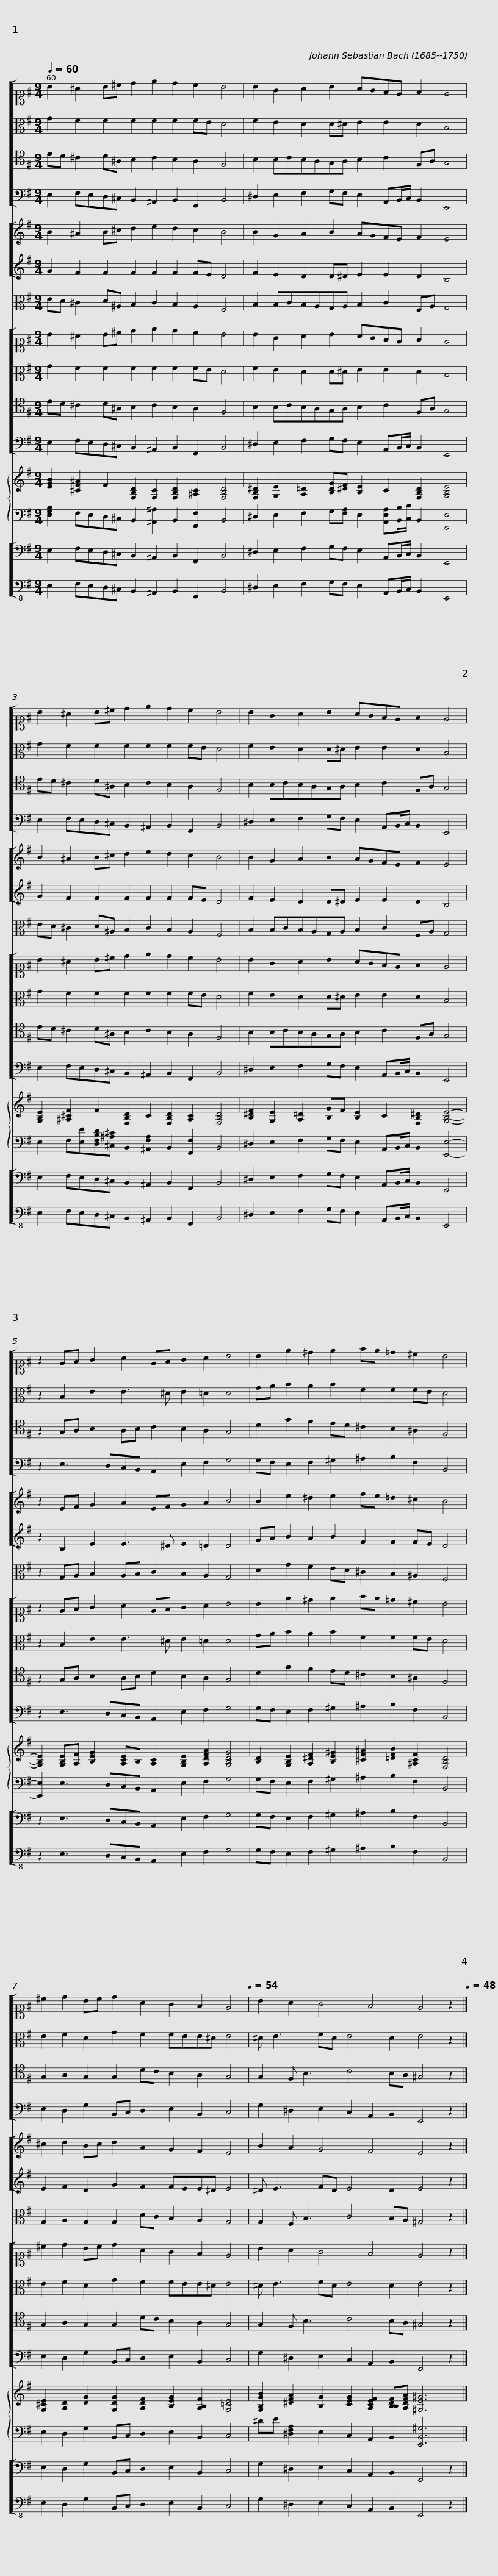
X:1
%%score [ 1 2 3 4 ] [ 5 6 ] 7 [ 8 9 10 11 ] { 12 13 } [ 14 15 ]
L:1/8
Q:1/4=60
M:9/4
I:linebreak $
K:G
V:1 alto1
V:2 alto
V:3 tenor
V:4 bass
V:5 treble
V:6 treble
V:7 alto
V:8 alto1
V:9 alto
V:10 tenor
V:11 bass
V:12 treble
V:13 bass
V:14 bass
V:15 bass-8
V:1
 B2 ^A2 B^c d2 e2 d2 c2 B4 | B2 G2 A2 B2 AGFE F2 E4 |$ B2 ^A2 B^c d2 e2 d2 c2 B4 | B2 G2 A2 B2 AGFE F2 E4 |$ z2 EF G2 A2 EF G2 A2 B4 | %5
 B2 e2 ^d2 e2 fe =d2 ^c2 B4 |$ ^c2 d2 Bc d2 A2 G2 F2 E4[Q:1/4=59][Q:1/4=58][Q:1/4=57][Q:1/4=56][Q:1/4=55][Q:1/4=54] | B2 A2 G4 F4 E4 z2[Q:1/4=53][Q:1/4=52][Q:1/4=51][Q:1/4=50][Q:1/4=49][Q:1/4=48] |] %8
V:2
 G2 F2 F2 F2 F2 F2 FE D4 | F2 E2 D2 D^D E2 E2 D2 B,4 |$ G2 F2 F2 F2 F2 F2 FE D4 | F2 E2 D2 D^D E2 E2 D2 B,4 |$ z2 B,2 E2 E3 ^D E2 =D2 D4 | %5
 GA B2 A2 B2 F2 F2 FE D4 |$ E2 F2 D2 G2 F2 FEE^D E4 | ^D E3 FD E4 D2 E4 z2 |] %8
V:3
 ED ^C2 D^A, B,2 C2 B,2 A,2 F,4 | B,2 B,CB,A,G,A, B,2 C2 F,A, G,4 |$ ED ^C2 D^A, B,2 C2 B,2 A,2 F,4 | B,2 B,CB,A,G,A, B,2 C2 F,A, G,4 |$ z2 G,A, B,2 A,B, C2 B,2 A,2 G,4 | %5
 D2 G2 F2 ED ^C2 B,2 ^A,2 F,4 |$ G,2 A,2 G,2 G,2 DC B,2 A,2 G,4 | G,2 F, B,3 C4 B,A, ^G,4 z2 |] %8
V:4
 E,2 F,E,D,^C, B,,2 ^A,,2 B,,2 F,,2 B,,4 | ^D,2 E,2 F,2 G,F, E,2 A,,B,,/C,/ B,,2 E,,4 |$ E,2 F,E,D,^C, B,,2 ^A,,2 B,,2 F,,2 B,,4 | ^D,2 E,2 F,2 G,F, E,2 A,,B,,/C,/ B,,2 E,,4 |$ z2 E,3 D,C,B,, A,,2 E,2 F,2 G,4 | %5
 G,F, E,2 F,2 ^G,2 ^A,2 B,2 F,2 B,,4 |$ E,2 D,2 G,2 B,,C, D,2 E,2 B,,2 C,4 | G,2 ^D,2 E,2 C,2 A,,2 B,,2 E,,4 z2 |] %8
V:5
 B2 ^A2 B^c d2 e2 d2 c2 B4 | B2 G2 A2 B2 AGFE F2 E4 |$ B2 ^A2 B^c d2 e2 d2 c2 B4 | B2 G2 A2 B2 AGFE F2 E4 |$ z2 EF G2 A2 EF G2 A2 B4 | %5
 B2 e2 ^d2 e2 fe =d2 ^c2 B4 |$ ^c2 d2 Bc d2 A2 G2 F2 E4 | B2 A2 G4 F4 E4 z2 |] %8
V:6
 G2 F2 F2 F2 F2 F2 FE D4 | F2 E2 D2 D^D E2 E2 D2 B,4 |$ G2 F2 F2 F2 F2 F2 FE D4 | F2 E2 D2 D^D E2 E2 D2 B,4 |$ z2 B,2 E2 E3 ^D E2 =D2 D4 | %5
 GA B2 A2 B2 F2 F2 FE D4 |$ E2 F2 D2 G2 F2 FEE^D E4 | ^D E3 FD E4 D2 E4 z2 |] %8
V:7
 ED ^C2 D^A, B,2 C2 B,2 A,2 F,4 | B,2 B,CB,A,G,A, B,2 C2 F,A, G,4 |$ ED ^C2 D^A, B,2 C2 B,2 A,2 F,4 | B,2 B,CB,A,G,A, B,2 C2 F,A, G,4 |$ z2 G,A, B,2 A,B, C2 B,2 A,2 G,4 | %5
 D2 G2 F2 ED ^C2 B,2 ^A,2 F,4 |$ G,2 A,2 G,2 G,2 DC B,2 A,2 G,4 | G,2 F, B,3 C4 B,A, ^G,4 z2 |] %8
V:8
 B2 ^A2 B^c d2 e2 d2 c2 B4 | B2 G2 A2 B2 AGFE F2 E4 |$ B2 ^A2 B^c d2 e2 d2 c2 B4 | B2 G2 A2 B2 AGFE F2 E4 |$ z2 EF G2 A2 EF G2 A2 B4 | %5
 B2 e2 ^d2 e2 fe =d2 ^c2 B4 |$ ^c2 d2 Bc d2 A2 G2 F2 E4 | B2 A2 G4 F4 E4 z2 |] %8
V:9
 G2 F2 F2 F2 F2 F2 FE D4 | F2 E2 D2 D^D E2 E2 D2 B,4 |$ G2 F2 F2 F2 F2 F2 FE D4 | F2 E2 D2 D^D E2 E2 D2 B,4 |$ z2 B,2 E2 E3 ^D E2 =D2 D4 | %5
 GA B2 A2 B2 F2 F2 FE D4 |$ E2 F2 D2 G2 F2 FEE^D E4 | ^D E3 FD E4 D2 E4 z2 |] %8
V:10
 ED ^C2 D^A, B,2 C2 B,2 A,2 F,4 | B,2 B,CB,A,G,A, B,2 C2 F,A, G,4 |$ ED ^C2 D^A, B,2 C2 B,2 A,2 F,4 | B,2 B,CB,A,G,A, B,2 C2 F,A, G,4 |$ z2 G,A, B,2 A,B, D2 B,2 A,2 G,4 | %5
 D2 G2 F2 ED ^C2 B,2 ^A,2 F,4 |$ G,2 A,2 G,2 G,2 DC B,2 A,2 G,4 | G,2 F, B,3 C4 B,A, ^G,4 z2 |] %8
V:11
 E,2 F,E,D,^C, B,,2 ^A,,2 B,,2 F,,2 B,,4 | ^D,2 E,2 F,2 G,F, E,2 A,,B,,/C,/ B,,2 E,,4 |$ E,2 F,E,D,^C, B,,2 ^A,,2 B,,2 F,,2 B,,4 | ^D,2 E,2 F,2 G,F, E,2 A,,B,,/C,/ B,,2 E,,4 |$ z2 E,3 D,C,B,, A,,2 E,2 F,2 G,4 | %5
 G,F, E,2 F,2 ^G,2 ^A,2 B,2 F,2 B,,4 |$ E,2 D,2 G,2 B,,C, D,2 E,2 B,,2 C,4 | G,2 ^D,2 E,2 C,2 A,,2 B,,2 E,,4 z2 |] %8
V:12
 [EGB]2 [^CF^A]2 F2 [F,B,D]2 [F,C]2 [F,B,D]2 [^A,C]2 [F,B,D]4 | [F,B,^D]2 [G,E]2 [A,=D]2 [B,DG][^DF] [B,E]2 C2 [F,B,D]2 [G,B,E]4 |$ [G,B,E]2 [^A,^CF]2 F2 [F,B,D]2 C2 [F,B,D]2 [A,C]2 [F,B,D]4 | [B,^DF]2 [G,E]2 [A,=D]2 [B,G]F [B,E]2 C2 [F,B,^D]2 [G,B,E]4- |$ [G,B,E]2 [G,B,E][A,F] [B,EG]2 [A,CE]B, [A,C]2 [G,B,E]2 [A,DFA]2 [G,B,DG]4 | %5
 [B,D]2 [G,B,E]2 [A,^DF]2 [B,E^G]2 [^CF^A]2 [=DFB]2 [^A,CF]2 [F,B,D]4 |$ [G,^CE]2 [A,D]2 [DG]2 [G,DG]2 [A,DF]2 [B,EG]2 [A,B,F]2 [G,=CE]4 | [G,B,GB]2 [^DFA]2 [B,G]2 [CEG]2 [A,CEF]2 [B,B,DF][A,DFA] [^G,E^G]6 |] %8
V:13
 [E,G,B,]2 F,E,D,^C, B,,2 [^A,,^A,]2 B,,2 [F,,F,]2 B,,4 | ^D,2 E,2 F,2 G,[F,A,] E,2 [A,,E,A,][B,,B,]/[C,C]/ B,,2 [E,,E,]4 |$ E,2 F,[E,E][D,F,B,D][^C,^A,^C] B,,2 [^A,,F,A,]2 B,,2 [F,,F,]2 B,,4 | ^D,2 E,2 F,2 G,F, E,2 A,,B,,/C,/ B,,2 [E,,E,]4- |$ [E,,E,]2 E,3 D,C,B,, A,,2 E,2 F,2 G,4 | %5
 G,F, E,2 F,2 ^G,2 ^A,2 B,2 F,2 B,,4 |$ E,2 D,2 G,2 B,,C, D,2 E,2 B,,2 C,4 | ^DE [^D,F,A,]2 E,2 C,2 A,,2 B,,2 [E,,B,,^G,]6 |] %8
V:14
 E,2 F,E,D,^C, B,,2 ^A,,2 B,,2 F,,2 B,,4 | ^D,2 E,2 F,2 G,F, E,2 A,,B,,/C,/ B,,2 E,,4 |$ E,2 F,E,D,^C, B,,2 ^A,,2 B,,2 F,,2 B,,4 | ^D,2 E,2 F,2 G,F, E,2 A,,B,,/C,/ B,,2 E,,4 |$ z2 E,3 D,C,B,, A,,2 E,2 F,2 G,4 | %5
 G,F, E,2 F,2 ^G,2 ^A,2 B,2 F,2 B,,4 |$ E,2 D,2 G,2 B,,C, D,2 E,2 B,,2 C,4 | G,2 ^D,2 E,2 C,2 A,,2 B,,2 E,,4 z2 |] %8
V:15
 E,2 F,E,D,^C, B,,2 ^A,,2 B,,2 F,,2 B,,4 | ^D,2 E,2 F,2 G,F, E,2 A,,B,,/C,/ B,,2 E,,4 |$ E,2 F,E,D,^C, B,,2 ^A,,2 B,,2 F,,2 B,,4 | ^D,2 E,2 F,2 G,F, E,2 A,,B,,/C,/ B,,2 E,,4 |$ z2 E,3 D,C,B,, A,,2 E,2 F,2 G,4 | %5
 G,F, E,2 F,2 ^G,2 ^A,2 B,2 F,2 B,,4 |$ E,2 D,2 G,2 B,,C, D,2 E,2 B,,2 C,4 | G,2 ^D,2 E,2 C,2 A,,2 B,,2 E,,4 z2 |] %8
